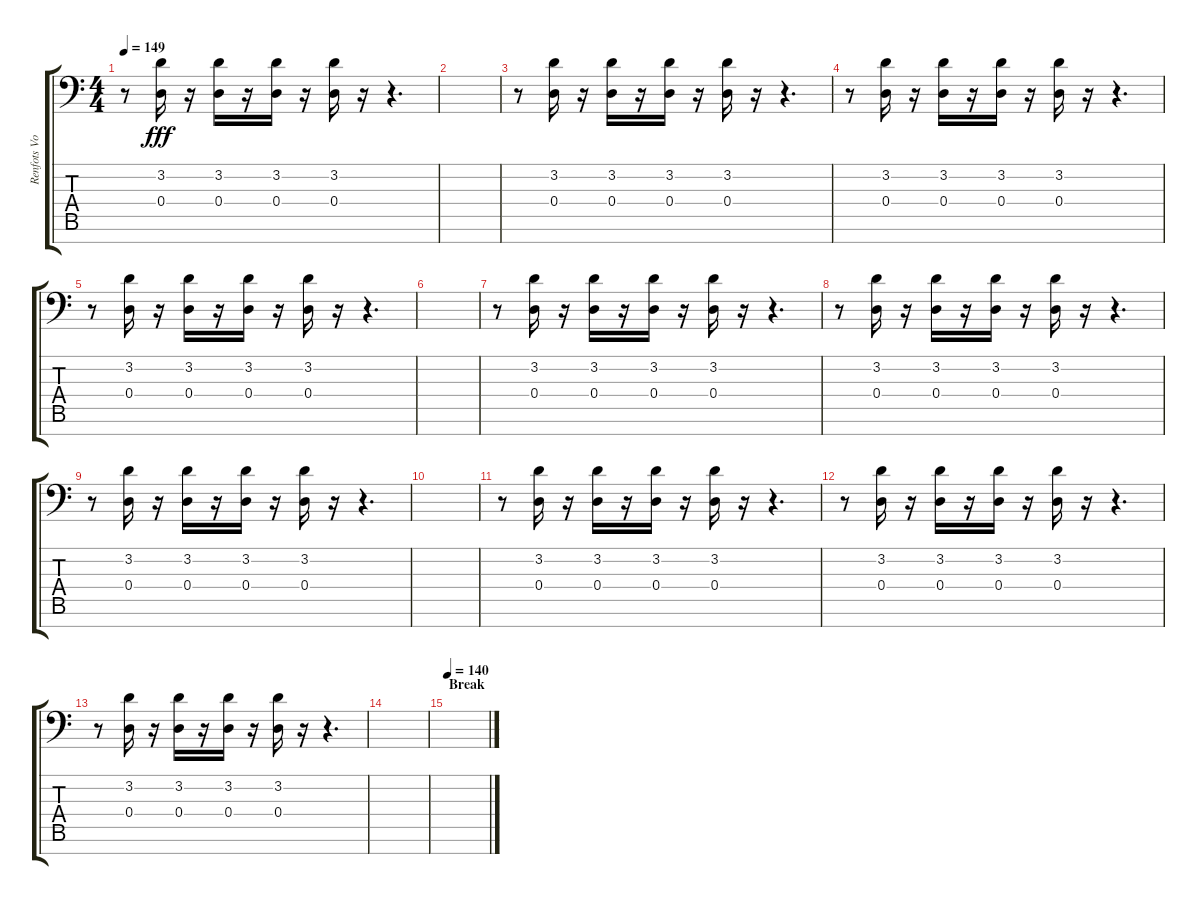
\track ("Renfots Voix" "Renfots Vo") {instrument englishhorn}
\staff {score tabs}
\tuning (E4 B3 G3 D3 A2 E2 C-1) {hide}
\ts (4 4)
\tempo 149
\clef f4
\ks c
r.8{dy fff} (3.2 0.4).16 r.16 (3.2 0.4).16 r.16 (3.2 0.4).16 r.16 (3.2 0.4).16 r.16 r.4{d} |
|
r.8 (3.2 0.4).16 r.16 (3.2 0.4).16 r.16 (3.2 0.4).16 r.16 (3.2 0.4).16 r.16 r.4{d} |
r.8 (3.2 0.4).16 r.16 (3.2 0.4).16 r.16 (3.2 0.4).16 r.16 (3.2 0.4).16 r.16 r.4{d} |
r.8 (3.2 0.4).16 r.16 (3.2 0.4).16 r.16 (3.2 0.4).16 r.16 (3.2 0.4).16 r.16 r.4{d} |
|
r.8 (3.2 0.4).16 r.16 (3.2 0.4).16 r.16 (3.2 0.4).16 r.16 (3.2 0.4).16 r.16 r.4{d} |
r.8 (3.2 0.4).16 r.16 (3.2 0.4).16 r.16 (3.2 0.4).16 r.16 (3.2 0.4).16 r.16 r.4{d} |
r.8 (3.2 0.4).16 r.16 (3.2 0.4).16 r.16 (3.2 0.4).16 r.16 (3.2 0.4).16 r.16 r.4{d} |
|
r.8 (3.2 0.4).16 r.16 (3.2 0.4).16 r.16 (3.2 0.4).16 r.16 (3.2 0.4).16 r.16 r.4{d} |
r.8 (3.2 0.4).16 r.16 (3.2 0.4).16 r.16 (3.2 0.4).16 r.16 (3.2 0.4).16 r.16 r.4{d} |
r.8 (3.2 0.4).16 r.16 (3.2 0.4).16 r.16 (3.2 0.4).16 r.16 (3.2 0.4).16 r.16 r.4{d} |
|
\section ("" "Break")
\tempo 140
